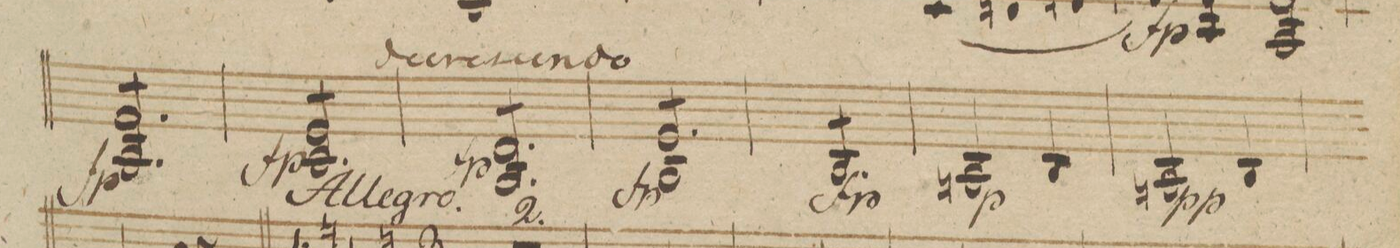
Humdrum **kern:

**kern	**dynam
*I"Violino 2do	*
*clefG2	*
*k[b-e-a-d-]	*
*met(c|)	*
*M3/4	*
8A-/ 8fL	fp
8A-/ 8f	.
8A-/ 8f	.
8A-/ 8f	.
8A-/ 8f	.
8A-/ 8fJ	.
=118	=118
8A-/ 8e-L	> fp
8A-/ 8e-	.
8A-/ 8e-	.
8A-/ 8e-	.
8A-/ 8e-	.
8A-/ 8e-J	.
=119	=119
8B-/ 8d-L	fp
8B-/ 8d-	.
8B-/ 8d-	.
8B-/ 8d-	.
8B-/ 8d-	.
8B-/ 8d-J	.
=120	=120
8B-/ 8e-L	fp
8B-/ 8e-	.
8B-/ 8e-	.
8B-/ 8e-	.
8B-/ 8e-	.
8B-/ 8e-J	.
=121	=121
8B-/L	fp
8B-/	.
8B-/	.
8B-/	.
8B-/	.
8B-/J	.
*Xtremolo	*
=122	=122
2An/	p
4B-/	.
=123	=123
2An/	pp
4B-/	.
=124	=124
*-	*-
